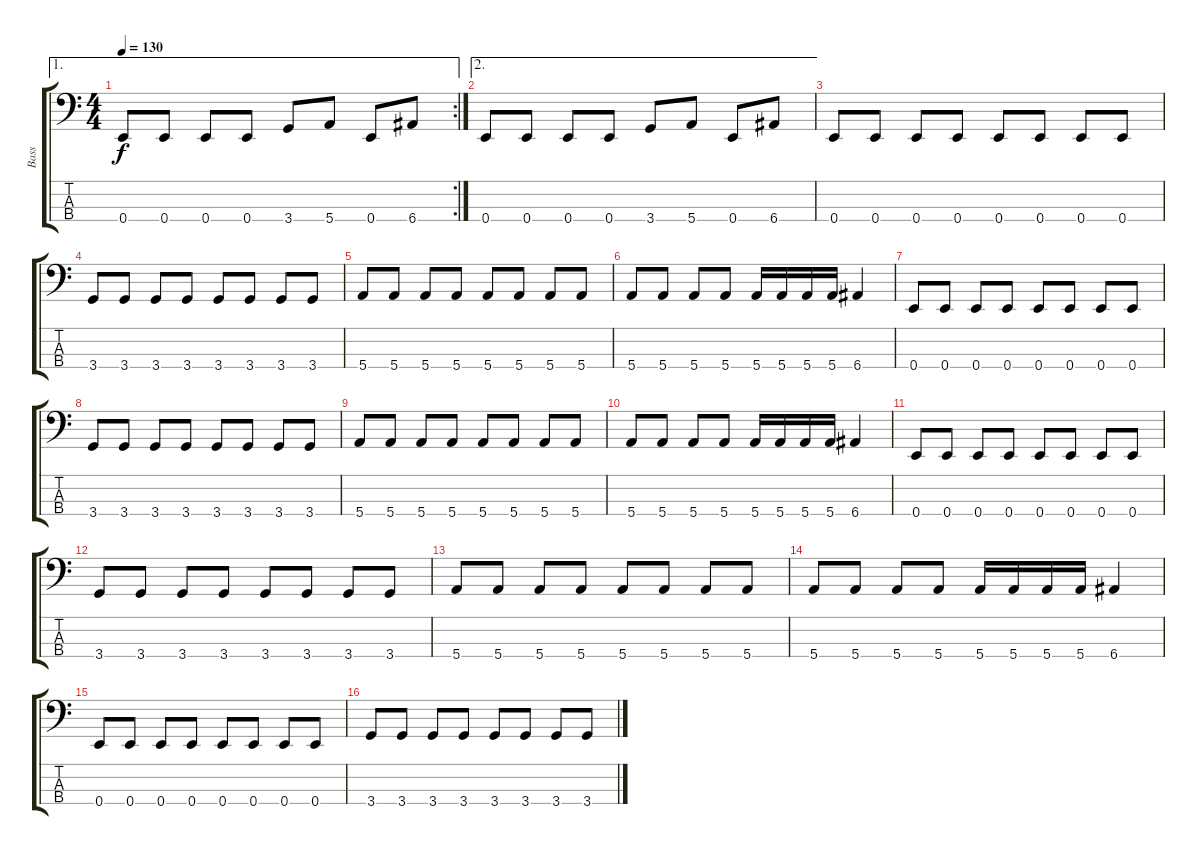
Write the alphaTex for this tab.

\track ("Bass" "Bass") {instrument electricbassfinger}
\staff {score tabs}
\tuning (G2 D2 A1 E1) {hide}
\ae 1
\rc 2
\ts (4 4)
\tempo 130
\clef f4
\ks c
0.4.8{dy f} 0.4.8 0.4.8 0.4.8 3.4.8 5.4.8 0.4.8 6.4.8 |
\ae 2
0.4.8 0.4.8 0.4.8 0.4.8 3.4.8 5.4.8 0.4.8 6.4.8 |
0.4.8 0.4.8 0.4.8 0.4.8 0.4.8 0.4.8 0.4.8 0.4.8 |
3.4.8 3.4.8 3.4.8 3.4.8 3.4.8 3.4.8 3.4.8 3.4.8 |
5.4.8 5.4.8 5.4.8 5.4.8 5.4.8 5.4.8 5.4.8 5.4.8 |
5.4.8 5.4.8 5.4.8 5.4.8 5.4.16 5.4.16 5.4.16 5.4.16 6.4.4 |
0.4.8 0.4.8 0.4.8 0.4.8 0.4.8 0.4.8 0.4.8 0.4.8 |
3.4.8 3.4.8 3.4.8 3.4.8 3.4.8 3.4.8 3.4.8 3.4.8 |
5.4.8 5.4.8 5.4.8 5.4.8 5.4.8 5.4.8 5.4.8 5.4.8 |
5.4.8 5.4.8 5.4.8 5.4.8 5.4.16 5.4.16 5.4.16 5.4.16 6.4.4 |
0.4.8 0.4.8 0.4.8 0.4.8 0.4.8 0.4.8 0.4.8 0.4.8 |
3.4.8 3.4.8 3.4.8 3.4.8 3.4.8 3.4.8 3.4.8 3.4.8 |
5.4.8 5.4.8 5.4.8 5.4.8 5.4.8 5.4.8 5.4.8 5.4.8 |
5.4.8 5.4.8 5.4.8 5.4.8 5.4.16 5.4.16 5.4.16 5.4.16 6.4.4 |
0.4.8 0.4.8 0.4.8 0.4.8 0.4.8 0.4.8 0.4.8 0.4.8 |
3.4.8 3.4.8 3.4.8 3.4.8 3.4.8 3.4.8 3.4.8 3.4.8
